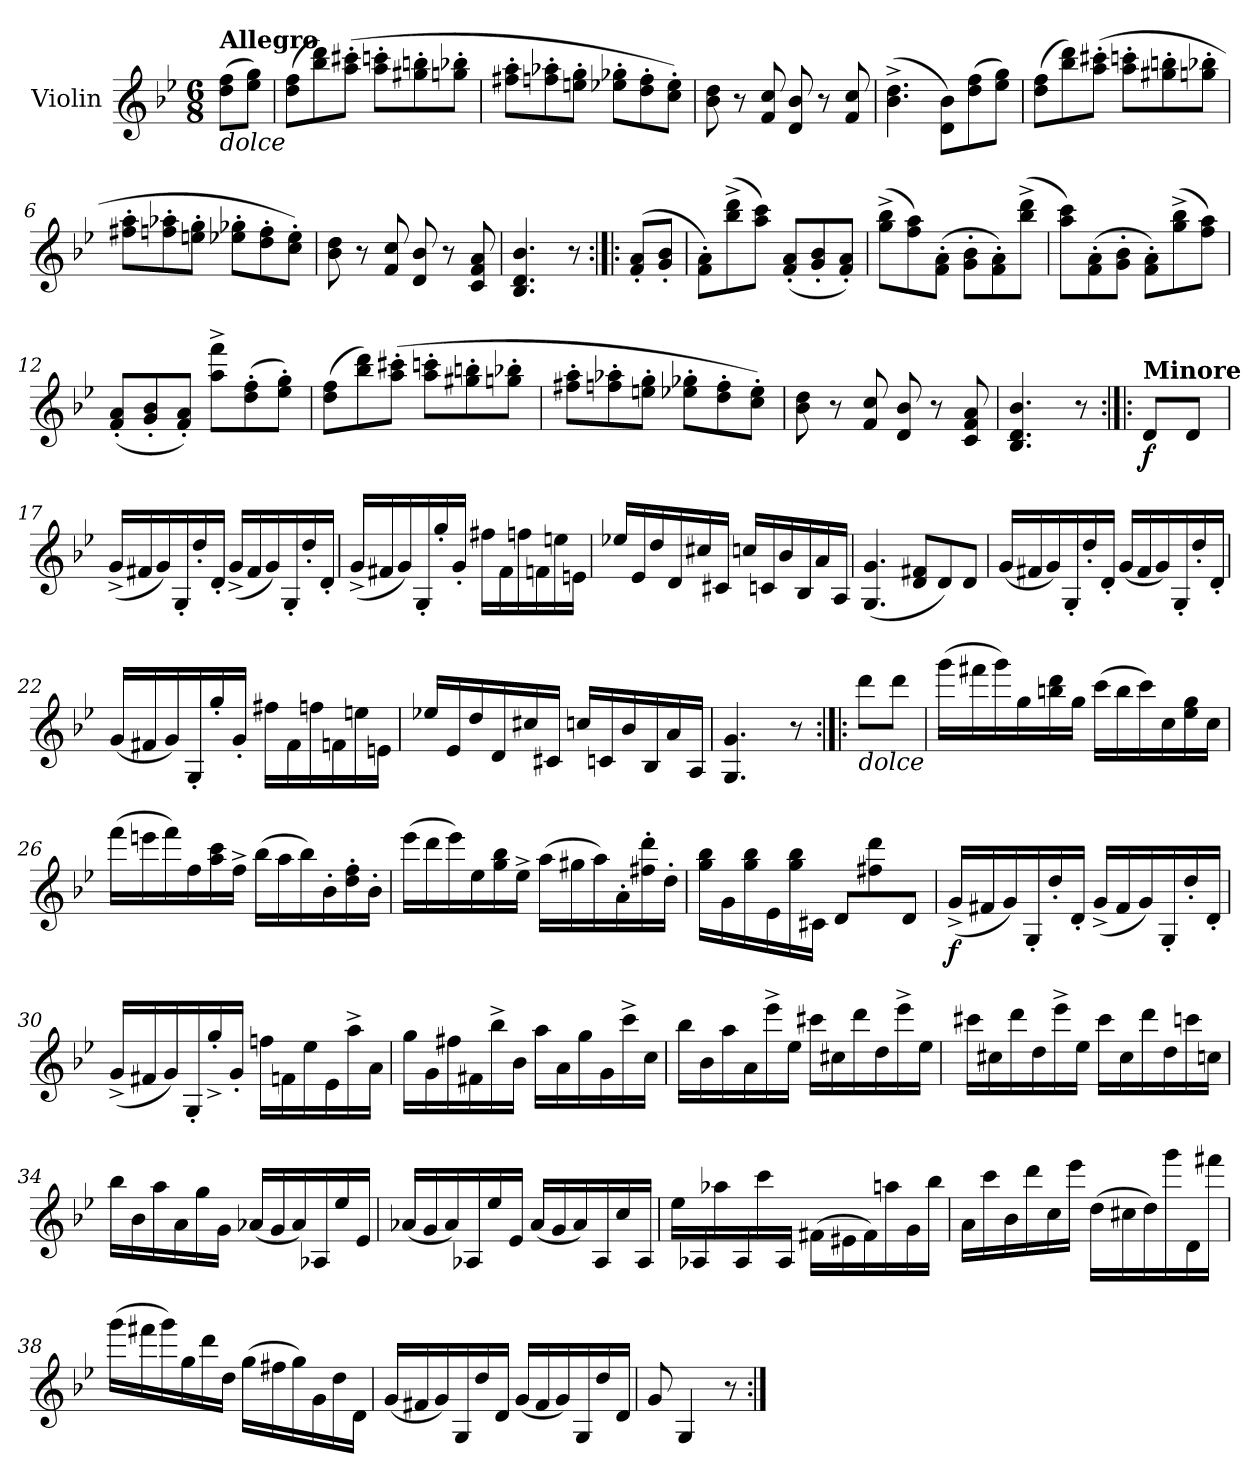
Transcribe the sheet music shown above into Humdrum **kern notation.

**kern	**dynam
*part1	*part1
*staff1	*staff1
*I"Violin	*
*I'Vln.	*
*clefG2	*
*k[b-e-]	*
*M6/8	*
=	=
!LO:TX:a:B:t=Allegro	!
!LO:TX:b:i:t=dolce	!
(>8dd\ 8ff\L	.
8ee-\ 8gg\J)	.
=1	=1
(>8dd\ 8ff\L	.
8bb-\ 8ddd\)	.
(>8aa\' 8ccc#X\'J	.
8aa\' 8cccn\'L	.
8gg#X\' 8bbn\'	.
8ggn\' 8bb-X\'J	.
=2	=2
8ff#X\' 8aa\'L	.
8ffn\' 8aa-X\'	.
8een\' 8gg\'J	.
8ee-X\' 8gg-X\'L	.
8dd\' 8ff\'	.
8cc\' 8ee-\'J)	.
=3	=3
8b-\ 8dd\	.
8r	.
8f/ 8cc/	.
8d/ 8b-/	.
8r	.
8f/ 8cc/	.
=4	=4
(>4.b-\^ 4.dd\^	.
8d\ 8b-\L)	.
(>8dd\ 8ff\	.
8ee-\ 8gg\J)	.
=5	=5
(>8dd\ 8ff\L	.
8bb-\ 8ddd\)	.
(>8aa\' 8ccc#X\'J	.
8aa\' 8cccn\'L	.
8gg#X\' 8bbn\'	.
8ggn\' 8bb-X\'J	.
!!LO:LB:g=z
=6	=6
8ff#X\' 8aa\'L	.
8ffn\' 8aa-X\'	.
8een\' 8gg\'J	.
8ee-X\' 8gg-X\'L	.
8dd\' 8ff\'	.
8cc\' 8ee-\'J)	.
=7	=7
8b-\ 8dd\	.
8r	.
8f/ 8cc/	.
8d/ 8b-/	.
8r	.
8c/ 8f/ 8a/	.
=8	=8
4.B-/ 4.d/ 4.b-/	.
8r	.
=8X1:|!|:	=8X1:|!|:
(>8f/' 8a/'L	.
8g/' 8b-/'J	.
=9	=9
8f\' 8a\'L)	.
(>8bb-\^ 8ddd\^	.
8aa\ 8ccc\J)	.
(<8f/' 8a/'L	.
8g/' 8b-/'	.
8f/' 8a/'J)	.
=10	=10
(>8gg\^ 8bb-\^L	.
8ff\ 8aa\)	.
(>8f\' 8a\'J	.
8g\' 8b-\'L	.
8f\' 8a\')	.
(>8bb-\^ 8ddd\^J	.
!!LO:LB:g=z
=11	=11
8aa\ 8ccc\L)	.
(>8f\' 8a\'	.
8g\' 8b-\'J	.
8f\' 8a\'L)	.
(>8gg\^ 8bb-\^	.
8ff\ 8aa\J)	.
=12	=12
(<8f/' 8a/'L	.
8g/' 8b-/'	.
8f/' 8a/'J)	.
8aa\^ 8fff\^L	.
(>8dd\' 8ff\'	.
8ee-\' 8gg\'J)	.
=13	=13
(>8dd\ 8ff\L	.
8bb-\ 8ddd\)	.
(>8aa\' 8ccc#X\'J	.
8aa\' 8cccn\'L	.
8gg#X\' 8bbn\'	.
8ggn\' 8bb-X\'J	.
=14	=14
8ff#X\' 8aa\'L	.
8ffn\' 8aa-X\'	.
8een\' 8gg\'J	.
8ee-X\' 8gg-X\'L	.
8dd\' 8ff\'	.
8cc\' 8ee-\'J)	.
=15	=15
8b-\ 8dd\	.
8r	.
8f/ 8cc/	.
8d/ 8b-/	.
8r	.
8c/ 8f/ 8a/	.
=16	=16
4.B-/ 4.d/ 4.b-/	.
8r	.
!!LO:LB:g=z
=16X2:|!|:	=16X2:|!|:
!LO:TX:a:B:t=Minore	!
!	!LO:DY:b
8d/L	f
8d/J	.
=17	=17
(<16g^/LL	.
16f#X/	.
16g/)	.
16G'/	.
16dd'/	.
16d'/JJ	.
(<16g^/LL	.
16f#/	.
16g/)	.
16G'/	.
16dd'/	.
16d'/JJ	.
=18	=18
(<16g^/LL	.
16f#X/	.
16g/)	.
16G'/	.
16gg'/	.
16g'/JJ	.
16ff#X\LL	.
16f#\	.
16ffn\	.
16fn\	.
16een\	.
16en\JJ	.
=19	=19
16ee-X/LL	.
16e-/	.
16dd/	.
16d/	.
16cc#X/	.
16c#X/JJ	.
16ccn/LL	.
16cn/	.
16b-/	.
16B-/	.
16a/	.
16A/JJ	.
=20	=20
(<4.G/ 4.g/	.
8d/ 8f#X/L	.
8d/)	.
8d/J	.
!!LO:LB:g=z
=21	=21
(<16g/LL	.
16f#X/	.
16g/)	.
16G'/	.
16dd'/	.
16d'/JJ	.
(<16g/LL	.
16f#/	.
16g/)	.
16G'/	.
16dd'/	.
16d'/JJ	.
=22	=22
(<16g/LL	.
16f#X/	.
16g/)	.
16G'/	.
16gg'/	.
16g'/JJ	.
16ff#X\LL	.
16f#\	.
16ffn\	.
16fn\	.
16een\	.
16en\JJ	.
=23	=23
16ee-X/LL	.
16e-/	.
16dd/	.
16d/	.
16cc#X/	.
16c#X/JJ	.
16ccn/LL	.
16cn/	.
16b-/	.
16B-/	.
16a/	.
16A/JJ	.
=24	=24
4.G/ 4.g/	.
8r	.
!!LO:LB:g=z
=24X3:|!|:	=24X3:|!|:
!LO:TX:b:i:t=dolce	!
8ddd\L	.
8ddd\J	.
=25	=25
(>16ggg\LL	.
16fff#X\	.
16ggg\)	.
16gg\	.
16bbn\ 16ddd\	.
16gg\JJ	.
(>16ccc\LL	.
16bb\	.
16ccc\)	.
16cc\	.
16ee-\ 16gg\	.
16cc\JJ	.
=26	=26
(>16fff\LL	.
16eeen\	.
16fff\)	.
16ff\	.
16aa\ 16ccc\	.
16ff^\JJ	.
(>16bb-\LL	.
16aa\	.
16bb-\)	.
16b-'\	.
16dd\' 16ff\'	.
16b-'\JJ	.
=27	=27
(>16eee-\LL	.
16ddd\	.
16eee-\)	.
16ee-\	.
16gg\ 16bb-\	.
16ee-^\JJ	.
(>16aa\LL	.
16gg#X\	.
16aa\)	.
16a'\	.
16ff#X\' 16ddd\'	.
16dd'\JJ	.
!!LO:LB:g=z
=28	=28
16gg\ 16bb-\LL	.
16g\	.
16gg\ 16bb-\	.
16e-\	.
16gg\ 16bb-\	.
16c#X\JJ	.
8d/L	.
8ff#X\ 8ddd\	.
8d/J	.
=29	=29
!	!LO:DY:b
(<16g^/LL	f
16f#X/	.
16g/)	.
16G'/	.
16dd'/	.
16d'/JJ	.
(<16g^/LL	.
16f#/	.
16g/)	.
16G'/	.
16dd'/	.
16d'/JJ	.
=30	=30
(<16g^/LL	.
16f#X/	.
16g/)	.
16G'/	.
16gg'^/	.
16g'/JJ	.
16ffn\LL	.
16fn\	.
16ee-\	.
16e-\	.
16aa^\	.
16a\JJ	.
!!LO:LB:g=z
=31	=31
16gg\LL	.
16g\	.
16ff#X\	.
16f#X\	.
16bb-^\	.
16b-\JJ	.
16aa\LL	.
16a\	.
16gg\	.
16g\	.
16ccc^\	.
16cc\JJ	.
=32	=32
16bb-\LL	.
16b-\	.
16aa\	.
16a\	.
16eee-^\	.
16ee-\JJ	.
16ccc#X\LL	.
16cc#X\	.
16ddd\	.
16dd\	.
16eee-^\	.
16ee-\JJ	.
=33	=33
16ccc#X\LL	.
16cc#X\	.
16ddd\	.
16dd\	.
16eee-^\	.
16ee-\JJ	.
16ccc#\LL	.
16cc#\	.
16ddd\	.
16dd\	.
16cccn\	.
16ccn\JJ	.
!!LO:LB:g=z
=34	=34
16bb-\LL	.
16b-\	.
16aa\	.
16a\	.
16gg\	.
16g\JJ	.
(<16a-X/LL	.
16g/	.
16a-/)	.
16A-X/	.
16ee-/	.
16e-/JJ	.
=35	=35
(<16a-X/LL	.
16g/	.
16a-/)	.
16A-X/	.
16ee-/	.
16e-/JJ	.
(<16a-/LL	.
16g/	.
16a-/)	.
16A-/	.
16cc/	.
16A-/JJ	.
=36	=36
16ee-\LL	.
16A-X/	.
16aa-X\	.
16A-/	.
16ccc\	.
16A-/JJ	.
(>16f#X\LL	.
16e#X\	.
16f#\)	.
16aan\	.
16g\	.
16bb-\JJ	.
!!LO:LB:g=z
=37	=37
16a\LL	.
16ccc\	.
16b-\	.
16ddd\	.
16cc\	.
16eee-\JJ	.
(>16dd\LL	.
16cc#X\	.
16dd\)	.
16ggg\	.
16d\	.
16fff#X\JJ	.
=38	=38
(>16ggg\LL	.
16fff#X\	.
16ggg\)	.
16gg\	.
16ddd\	.
16dd\JJ	.
(>16gg\LL	.
16ff#X\	.
16gg\)	.
16g\	.
16dd\	.
16d\JJ	.
=39	=39
(<16g/LL	.
16f#X/	.
16g/)	.
16G/	.
16dd/	.
16d/JJ	.
(<16g/LL	.
16f#/	.
16g/)	.
16G/	.
16dd/	.
16d/JJ	.
=40	=40
8g/	.
4G/	.
8r	.
=:|!	=:|!
*-	*-
